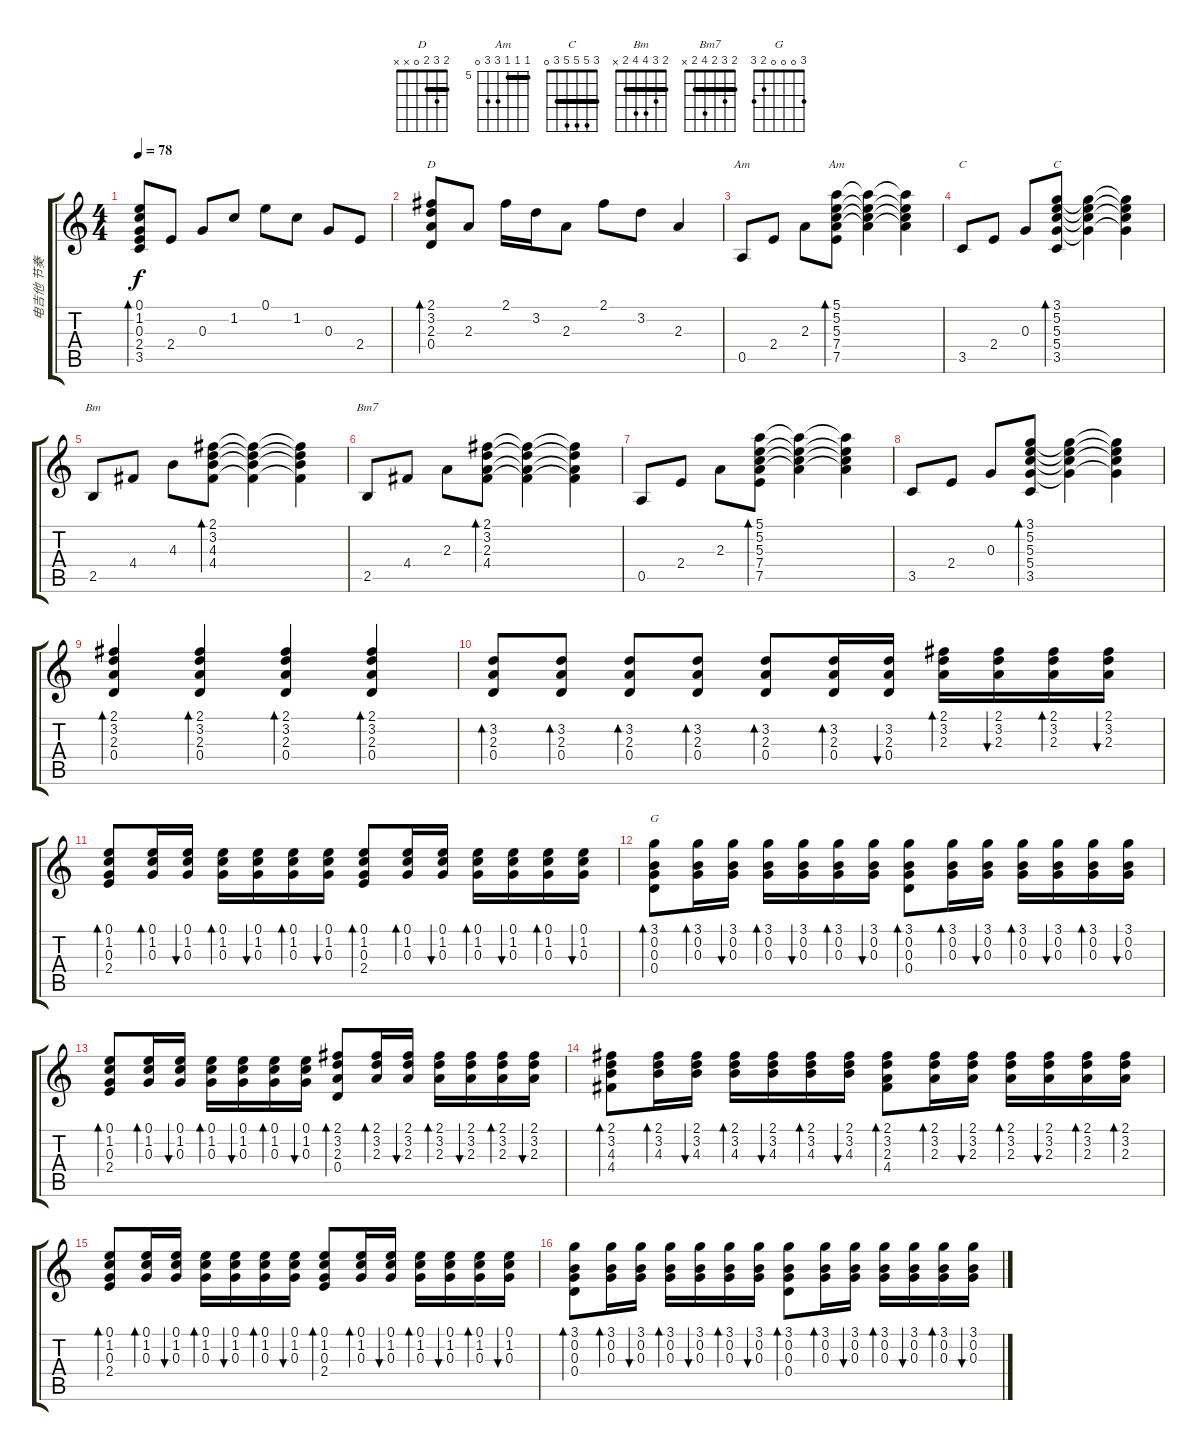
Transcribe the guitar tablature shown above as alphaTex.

\track ("电吉他 节奏" "电吉他 节奏") {instrument electricguitarclean}
\staff {score tabs}
\tuning (E4 B3 G3 D3 A2 E2) {hide}
\chord ("D" 2 3 2 0 x x) {barre 2}
\chord ("Am" 0 1 2 2 0 x)
\chord ("Am" 5 5 5 7 7 0) {firstfret 5 barre 5}
\chord ("C" 0 1 0 2 3 x)
\chord ("C" 3 5 5 5 3 0) {barre 3}
\chord ("Bm" 2 3 4 4 2 x) {barre 2}
\chord ("Bm7" 2 3 2 4 2 x) {barre 2}
\chord ("G" 3 0 0 0 2 3)
\ts (4 4)
\tempo 78
\clef g2
\ks c
(0.1 1.2 0.3 2.4 3.5).8{bd 240 dy f} 2.4.8 0.3.8 1.2.8 0.1.8 1.2.8 0.3.8 2.4.8 |
(2.1 3.2 2.3 0.4).8{bd 240 ch "D"} 2.3.8 2.1.16 3.2.16 2.3.8 2.1.8 3.2.8 2.3.4 |
0.5.8{ch "Am"} 2.4.8 2.3.8 (5.1 5.2 5.3 7.4 7.5).8{bd 480 ch "Am"} (5.1{t} 5.2{t} 5.3{t} 7.4{t}).4 (5.1{t} 5.2{t} 5.3{t} 7.4{t}).4 |
3.5.8{ch "C"} 2.4.8 0.3.8 (3.1 5.2 5.3 5.4 3.5).8{bd 480 ch "C"} (3.1{t} 5.2{t} 5.3{t} 5.4{t}).4 (3.1{t} 5.2{t} 5.3{t} 5.4{t}).4 |
2.5.8{ch "Bm"} 4.4.8 4.3.8 (2.1 3.2 4.3 4.4).8{bd 480} (2.1{t} 3.2{t} 4.3{t} 4.4{t}).4 (2.1{t} 3.2{t} 4.3{t} 4.4{t}).4 |
2.5.8{ch "Bm7"} 4.4.8 2.3.8 (2.1 3.2 2.3 4.4).8{bd 480} (2.1{t} 3.2{t} 2.3{t} 4.4{t}).4 (2.1{t} 3.2{t} 2.3{t} 4.4{t}).4 |
0.5.8 2.4.8 2.3.8 (5.1 5.2 5.3 7.4 7.5).8{bd 480} (5.1{t} 5.2{t} 5.3{t} 7.4{t}).4 (5.1{t} 5.2{t} 5.3{t} 7.4{t}).4 |
3.5.8 2.4.8 0.3.8 (3.1 5.2 5.3 5.4 3.5).8{bd 480} (3.1{t} 5.2{t} 5.3{t} 5.4{t}).4 (3.1{t} 5.2{t} 5.3{t} 5.4{t}).4 |
(2.1 3.2 2.3 0.4).4{bd 60} (2.1 3.2 2.3 0.4).4{bd 60} (2.1 3.2 2.3 0.4).4{bd 60} (2.1 3.2 2.3 0.4).4{bd 60} |
(3.2 2.3 0.4).8{bd 60} (3.2 2.3 0.4).8{bd 60} (3.2 2.3 0.4).8{bd 60} (3.2 2.3 0.4).8{bd 60} (3.2 2.3 0.4).8{bd 60} (3.2 2.3 0.4).16{bd 60} (3.2 2.3 0.4).16{bu 60} (2.1 3.2 2.3).16{bd 60} (2.1 3.2 2.3).16{bu 60} (2.1 3.2 2.3).16{bd 60} (2.1 3.2 2.3).16{bu 60} |
(0.1 1.2 0.3 2.4).8{bd 60} (0.1 1.2 0.3).16{bd 60} (0.1 1.2 0.3).16{bu 60} (0.1 1.2 0.3).16{bd 60} (0.1 1.2 0.3).16{bu 60} (0.1 1.2 0.3).16{bd 60} (0.1 1.2 0.3).16{bu 60} (0.1 1.2 0.3 2.4).8{bd 60} (0.1 1.2 0.3).16{bd 60} (0.1 1.2 0.3).16{bu 60} (0.1 1.2 0.3).16{bd 60} (0.1 1.2 0.3).16{bu 60} (0.1 1.2 0.3).16{bd 60} (0.1 1.2 0.3).16{bu 60} |
(3.1 0.2 0.3 0.4).8{bd 60 ch "G"} (3.1 0.2 0.3).16{bd 60} (3.1 0.2 0.3).16{bu 60} (3.1 0.2 0.3).16{bd 60} (3.1 0.2 0.3).16{bu 60} (3.1 0.2 0.3).16{bd 60} (3.1 0.2 0.3).16{bu 60} (3.1 0.2 0.3 0.4).8{bd 60} (3.1 0.2 0.3).16{bd 60} (3.1 0.2 0.3).16{bu 60} (3.1 0.2 0.3).16{bd 60} (3.1 0.2 0.3).16{bu 60} (3.1 0.2 0.3).16{bd 60} (3.1 0.2 0.3).16{bu 60} |
(0.1 1.2 0.3 2.4).8{bd 60} (0.1 1.2 0.3).16{bd 60} (0.1 1.2 0.3).16{bu 60} (0.1 1.2 0.3).16{bd 60} (0.1 1.2 0.3).16{bu 60} (0.1 1.2 0.3).16{bd 60} (0.1 1.2 0.3).16{bu 60} (2.1 3.2 2.3 0.4).8{bd 60} (2.1 3.2 2.3).16{bd 60} (2.1 3.2 2.3).16{bu 60} (2.1 3.2 2.3).16{bd 60} (2.1 3.2 2.3).16{bu 60} (2.1 3.2 2.3).16{bd 60} (2.1 3.2 2.3).16{bu 60} |
(2.1 3.2 4.3 4.4).8{bd 60} (2.1 3.2 4.3).16{bd 60} (2.1 3.2 4.3).16{bu 60} (2.1 3.2 4.3).16{bd 60} (2.1 3.2 4.3).16{bu 60} (2.1 3.2 4.3).16{bd 60} (2.1 3.2 4.3).16{bu 60} (2.1 3.2 2.3 4.4).8{bd 60} (2.1 3.2 2.3).16{bd 60} (2.1 3.2 2.3).16{bu 60} (2.1 3.2 2.3).16{bd 60} (2.1 3.2 2.3).16{bu 60} (2.1 3.2 2.3).16{bd 60} (2.1 3.2 2.3).16{bd 60} |
(0.1 1.2 0.3 2.4).8{bd 60} (0.1 1.2 0.3).16{bd 60} (0.1 1.2 0.3).16{bu 60} (0.1 1.2 0.3).16{bd 60} (0.1 1.2 0.3).16{bu 60} (0.1 1.2 0.3).16{bd 60} (0.1 1.2 0.3).16{bu 60} (0.1 1.2 0.3 2.4).8{bd 60} (0.1 1.2 0.3).16{bd 60} (0.1 1.2 0.3).16{bu 60} (0.1 1.2 0.3).16{bd 60} (0.1 1.2 0.3).16{bu 60} (0.1 1.2 0.3).16{bd 60} (0.1 1.2 0.3).16{bu 60} |
(3.1 0.2 0.3 0.4).8{bd 60} (3.1 0.2 0.3).16{bd 60} (3.1 0.2 0.3).16{bu 60} (3.1 0.2 0.3).16{bd 60} (3.1 0.2 0.3).16{bu 60} (3.1 0.2 0.3).16{bd 60} (3.1 0.2 0.3).16{bu 60} (3.1 0.2 0.3 0.4).8{bd 60} (3.1 0.2 0.3).16{bd 60} (3.1 0.2 0.3).16{bu 60} (3.1 0.2 0.3).16{bd 60} (3.1 0.2 0.3).16{bu 60} (3.1 0.2 0.3).16{bd 60} (3.1 0.2 0.3).16{bu 60}
